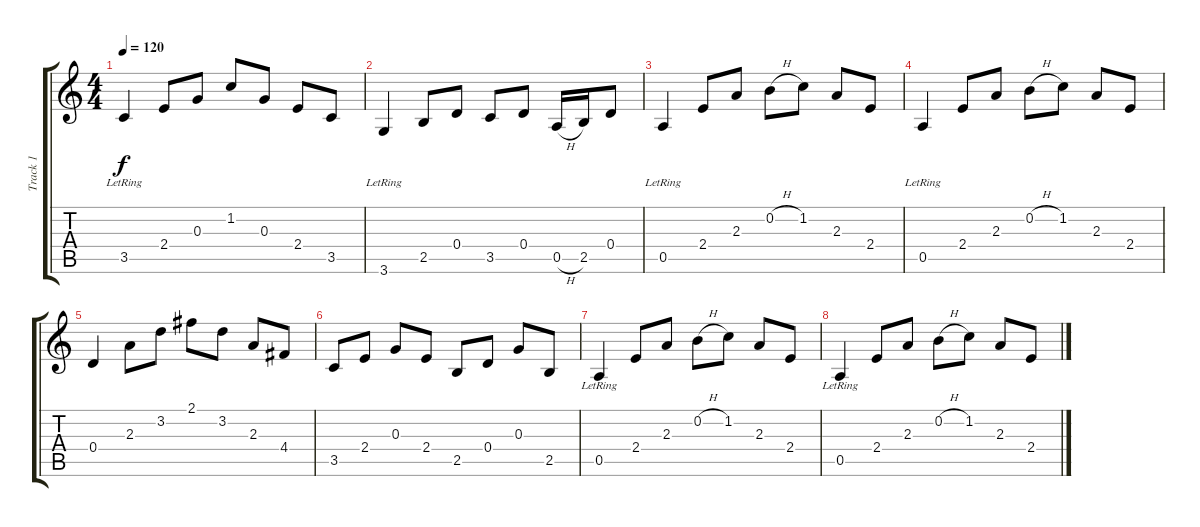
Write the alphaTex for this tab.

\track ("Track 1" "Track 1") {instrument electricguitarclean}
\staff {score tabs}
\tuning (E4 B3 G3 D3 A2 E2) {hide}
\ts (4 4)
\tempo 120
\clef g2
\ks c
3.5{lr}.4{dy f} 2.4.8 0.3.8 1.2.8 0.3.8 2.4.8 3.5.8 |
3.6{lr}.4 2.5.8 0.4.8 3.5.8 0.4.8 0.5{h}.16 2.5.16 0.4.8 |
0.5{lr}.4 2.4.8 2.3.8 0.2{h}.8 1.2.8 2.3.8 2.4.8 |
0.5{lr}.4 2.4.8 2.3.8 0.2{h}.8 1.2.8 2.3.8 2.4.8 |
0.4.4 2.3.8 3.2.8 2.1.8 3.2.8 2.3.8 4.4.8 |
3.5.8 2.4.8 0.3.8 2.4.8 2.5.8 0.4.8 0.3.8 2.5.8 |
0.5{lr}.4 2.4.8 2.3.8 0.2{h}.8 1.2.8 2.3.8 2.4.8 |
0.5{lr}.4 2.4.8 2.3.8 0.2{h}.8 1.2.8 2.3.8 2.4.8
